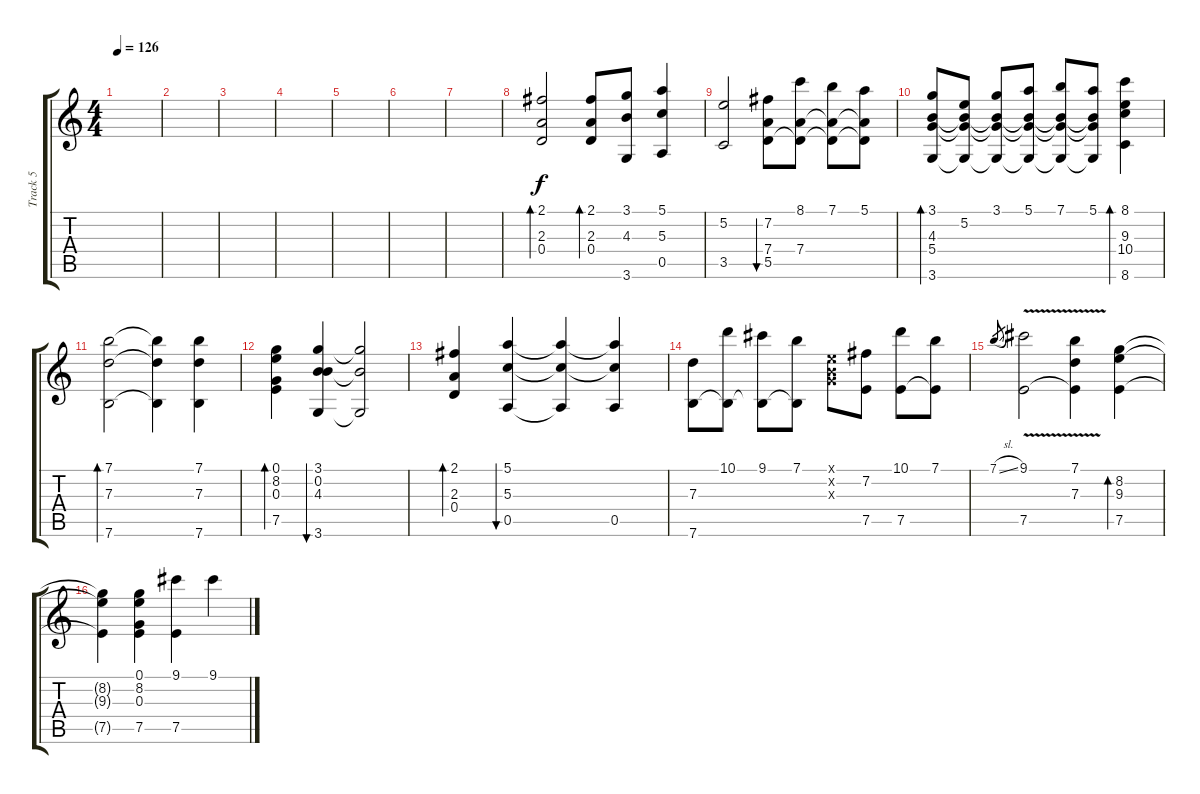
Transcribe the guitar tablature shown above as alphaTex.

\track ("Track 5" "Track 5") {instrument acousticguitarnylon}
\staff {score tabs}
\tuning (E4 B3 G3 D3 A2 E2) {hide}
\ts (4 4)
\tempo 126
\clef g2
\ks c
|
|
|
|
|
|
|
(2.1 2.3 0.4).2{bd 60 volume 15} (2.1 2.3 0.4).8{bd 60} (3.1 4.3 3.6).8 (5.1 5.3 0.5).4 |
(5.2 3.5).2 (7.2 7.4 5.5).8{bu 240} (8.1 7.4 5.5{t}).8 (7.1 7.4{t} 5.5{t}).8 (5.1 7.4{t} 5.5{t}).8 |
(3.1 4.3 5.4 3.6).8{bd 60} (5.2 4.3{t} 5.4{t} 3.6{t}).8 (3.1 4.3{t} 5.4{t} 3.6{t}).8 (5.1 4.3{t} 5.4{t} 3.6{t}).8 (7.1 4.3{t} 5.4{t} 3.6{t}).8 (5.1 4.3{t} 5.4{t} 3.6{t}).8 (8.1 9.3 10.4 8.6).4{bd 120} |
(7.1 7.3 7.6).2{bd 60} (7.1{t} 7.3{t} 7.6{t}).4 (7.1 7.3 7.6).4 |
(0.1 8.2 0.3 7.5).4{bd 120} (3.1 0.2 4.3 3.6).4{bu 120} (3.1{t} 4.3{t} 3.6{t}).2 |
(2.1 2.3 0.4).4{bd 120} (5.1 5.3 0.5).4{bu 120} (5.1{t} 5.3{t} 0.5{t}).4 (5.1{t} 5.3{t} 0.5).4 |
(7.3 7.6).8 (10.1 7.6{t}).8 (9.1 7.6{t}).8 (7.1 7.6{t}).8 (0.1{x} 0.2{x} 0.3{x}).8 (7.2 7.5).8 (10.1 7.5).8 (7.1 7.5{t}).8 |
7.1{sl}.8{gr} (9.1{v} 7.5{v}).2 (7.1 7.3 7.5{t}).4 (8.2 9.3 7.5).4{bd 120} |
(8.2{t} 9.3{t} 7.5{t}).4 (0.1 8.2 0.3 7.5).4 (9.1 7.5).4 9.1.4
